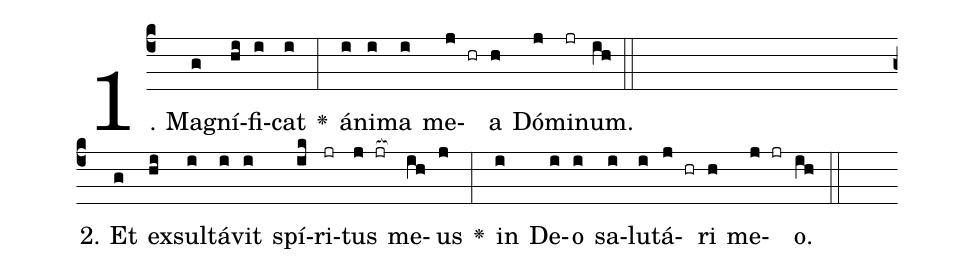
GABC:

%%
(c4)1. Ma(g)gní(hi)fi(i)cat(i) <v>\greheightstar</v>(:) á(i)ni(i)ma(i) me(j hr)a(h) Dó(j)mi(jr)num.(ih) (::Z)
2. Et(g) ex(hi)sul(i)tá(i)vit(i) spí(ik)ri(jr)tus(j jr[ocb:1{]) me(ih[ocb:0}])us(j) <v>\greheightstar</v>(:) in(i) De(i)o(i) sa(i)lu(i)tá(j hr)ri(h) me(j jr)o.(ih) (::)


%E(i) u(i) o(j) u(h) a(j) e.(ih) (::)
